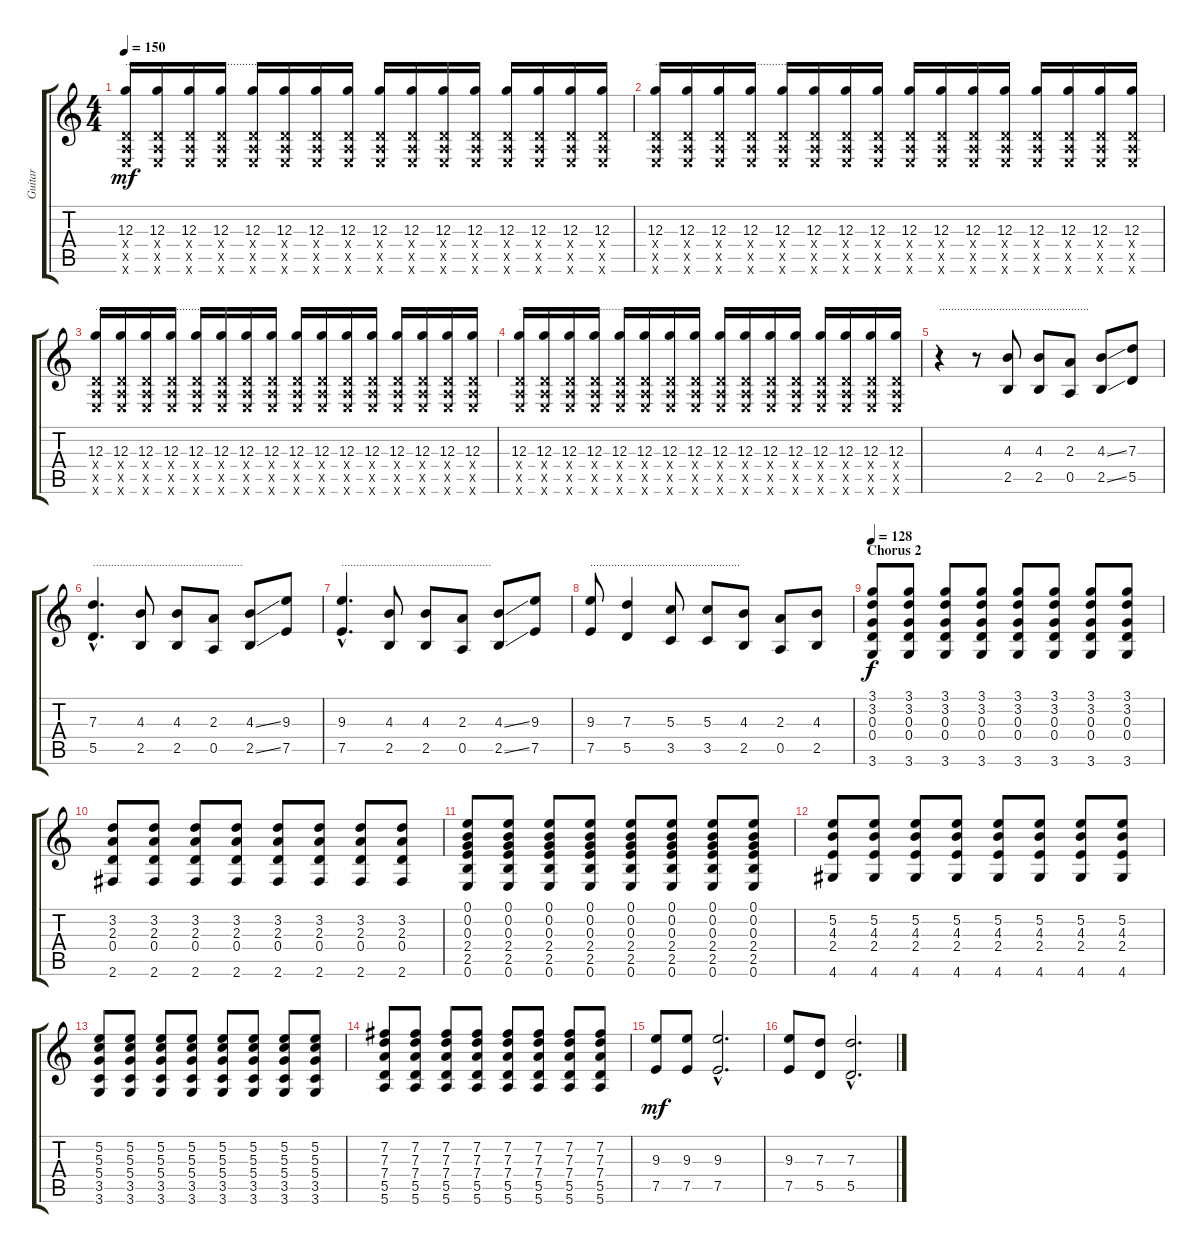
\track ("Guitar" "Guitar") {instrument distortionguitar}
\staff {score tabs}
\tuning (E4 B3 G3 D3 A2 E2) {hide}
\ts (4 4)
\tempo 150
\clef g2
\ks c
(12.3 0.4{x} 0.5{x} 0.6{x}).16{txt ".................................................." dy mf} (12.3 0.4{x} 0.5{x} 0.6{x}).16 (12.3 0.4{x} 0.5{x} 0.6{x}).16 (12.3 0.4{x} 0.5{x} 0.6{x}).16 (12.3 0.4{x} 0.5{x} 0.6{x}).16 (12.3 0.4{x} 0.5{x} 0.6{x}).16 (12.3 0.4{x} 0.5{x} 0.6{x}).16 (12.3 0.4{x} 0.5{x} 0.6{x}).16 (12.3 0.4{x} 0.5{x} 0.6{x}).16 (12.3 0.4{x} 0.5{x} 0.6{x}).16 (12.3 0.4{x} 0.5{x} 0.6{x}).16 (12.3 0.4{x} 0.5{x} 0.6{x}).16 (12.3 0.4{x} 0.5{x} 0.6{x}).16 (12.3 0.4{x} 0.5{x} 0.6{x}).16 (12.3 0.4{x} 0.5{x} 0.6{x}).16 (12.3 0.4{x} 0.5{x} 0.6{x}).16 |
(12.3 0.4{x} 0.5{x} 0.6{x}).16{txt ".................................................."} (12.3 0.4{x} 0.5{x} 0.6{x}).16 (12.3 0.4{x} 0.5{x} 0.6{x}).16 (12.3 0.4{x} 0.5{x} 0.6{x}).16 (12.3 0.4{x} 0.5{x} 0.6{x}).16 (12.3 0.4{x} 0.5{x} 0.6{x}).16 (12.3 0.4{x} 0.5{x} 0.6{x}).16 (12.3 0.4{x} 0.5{x} 0.6{x}).16 (12.3 0.4{x} 0.5{x} 0.6{x}).16 (12.3 0.4{x} 0.5{x} 0.6{x}).16 (12.3 0.4{x} 0.5{x} 0.6{x}).16 (12.3 0.4{x} 0.5{x} 0.6{x}).16 (12.3 0.4{x} 0.5{x} 0.6{x}).16 (12.3 0.4{x} 0.5{x} 0.6{x}).16 (12.3 0.4{x} 0.5{x} 0.6{x}).16 (12.3 0.4{x} 0.5{x} 0.6{x}).16 |
(12.3 0.4{x} 0.5{x} 0.6{x}).16{txt ".................................................."} (12.3 0.4{x} 0.5{x} 0.6{x}).16 (12.3 0.4{x} 0.5{x} 0.6{x}).16 (12.3 0.4{x} 0.5{x} 0.6{x}).16 (12.3 0.4{x} 0.5{x} 0.6{x}).16 (12.3 0.4{x} 0.5{x} 0.6{x}).16 (12.3 0.4{x} 0.5{x} 0.6{x}).16 (12.3 0.4{x} 0.5{x} 0.6{x}).16 (12.3 0.4{x} 0.5{x} 0.6{x}).16 (12.3 0.4{x} 0.5{x} 0.6{x}).16 (12.3 0.4{x} 0.5{x} 0.6{x}).16 (12.3 0.4{x} 0.5{x} 0.6{x}).16 (12.3 0.4{x} 0.5{x} 0.6{x}).16 (12.3 0.4{x} 0.5{x} 0.6{x}).16 (12.3 0.4{x} 0.5{x} 0.6{x}).16 (12.3 0.4{x} 0.5{x} 0.6{x}).16 |
(12.3 0.4{x} 0.5{x} 0.6{x}).16{txt ".................................................."} (12.3 0.4{x} 0.5{x} 0.6{x}).16 (12.3 0.4{x} 0.5{x} 0.6{x}).16 (12.3 0.4{x} 0.5{x} 0.6{x}).16 (12.3 0.4{x} 0.5{x} 0.6{x}).16 (12.3 0.4{x} 0.5{x} 0.6{x}).16 (12.3 0.4{x} 0.5{x} 0.6{x}).16 (12.3 0.4{x} 0.5{x} 0.6{x}).16 (12.3 0.4{x} 0.5{x} 0.6{x}).16 (12.3 0.4{x} 0.5{x} 0.6{x}).16 (12.3 0.4{x} 0.5{x} 0.6{x}).16 (12.3 0.4{x} 0.5{x} 0.6{x}).16 (12.3 0.4{x} 0.5{x} 0.6{x}).16 (12.3 0.4{x} 0.5{x} 0.6{x}).16 (12.3 0.4{x} 0.5{x} 0.6{x}).16 (12.3 0.4{x} 0.5{x} 0.6{x}).16 |
r.4{txt ".................................................."} r.8 (4.3 2.5).8 (4.3 2.5).8 (2.3 0.5).8 (4.3{ss} 2.5{ss}).8 (7.3 5.5).8 |
(7.3{hac} 5.5{hac}).4{d txt ".................................................."} (4.3 2.5).8 (4.3 2.5).8 (2.3 0.5).8 (4.3{ss} 2.5{ss}).8 (9.3 7.5).8 |
(9.3{hac} 7.5{hac}).4{d txt ".................................................."} (4.3 2.5).8 (4.3 2.5).8 (2.3 0.5).8 (4.3{ss} 2.5{ss}).8 (9.3 7.5).8 |
(9.3 7.5).8{txt ".................................................."} (7.3 5.5).4 (5.3 3.5).8 (5.3 3.5).8 (4.3 2.5).8 (2.3 0.5).8 (4.3 2.5).8 |
\section ("" "Chorus 2")
\tempo 128
(3.1 3.2 0.3 0.4 3.6).8{dy f} (3.1 3.2 0.3 0.4 3.6).8 (3.1 3.2 0.3 0.4 3.6).8 (3.1 3.2 0.3 0.4 3.6).8 (3.1 3.2 0.3 0.4 3.6).8 (3.1 3.2 0.3 0.4 3.6).8 (3.1 3.2 0.3 0.4 3.6).8 (3.1 3.2 0.3 0.4 3.6).8 |
(3.2 2.3 0.4 2.6).8 (3.2 2.3 0.4 2.6).8 (3.2 2.3 0.4 2.6).8 (3.2 2.3 0.4 2.6).8 (3.2 2.3 0.4 2.6).8 (3.2 2.3 0.4 2.6).8 (3.2 2.3 0.4 2.6).8 (3.2 2.3 0.4 2.6).8 |
(0.1 0.2 0.3 2.4 2.5 0.6).8 (0.1 0.2 0.3 2.4 2.5 0.6).8 (0.1 0.2 0.3 2.4 2.5 0.6).8 (0.1 0.2 0.3 2.4 2.5 0.6).8 (0.1 0.2 0.3 2.4 2.5 0.6).8 (0.1 0.2 0.3 2.4 2.5 0.6).8 (0.1 0.2 0.3 2.4 2.5 0.6).8 (0.1 0.2 0.3 2.4 2.5 0.6).8 |
(5.2 4.3 2.4 4.6).8 (5.2 4.3 2.4 4.6).8 (5.2 4.3 2.4 4.6).8 (5.2 4.3 2.4 4.6).8 (5.2 4.3 2.4 4.6).8 (5.2 4.3 2.4 4.6).8 (5.2 4.3 2.4 4.6).8 (5.2 4.3 2.4 4.6).8 |
(5.2 5.3 5.4 3.5 3.6).8 (5.2 5.3 5.4 3.5 3.6).8 (5.2 5.3 5.4 3.5 3.6).8 (5.2 5.3 5.4 3.5 3.6).8 (5.2 5.3 5.4 3.5 3.6).8 (5.2 5.3 5.4 3.5 3.6).8 (5.2 5.3 5.4 3.5 3.6).8 (5.2 5.3 5.4 3.5 3.6).8 |
(7.2 7.3 7.4 5.5 5.6).8 (7.2 7.3 7.4 5.5 5.6).8 (7.2 7.3 7.4 5.5 5.6).8 (7.2 7.3 7.4 5.5 5.6).8 (7.2 7.3 7.4 5.5 5.6).8 (7.2 7.3 7.4 5.5 5.6).8 (7.2 7.3 7.4 5.5 5.6).8 (7.2 7.3 7.4 5.5 5.6).8 |
(9.3 7.5).8{dy mf} (9.3 7.5).8 (9.3{hac} 7.5{hac}).2{d} |
(9.3 7.5).8 (7.3 5.5).8 (7.3{hac} 5.5{hac}).2{d}
